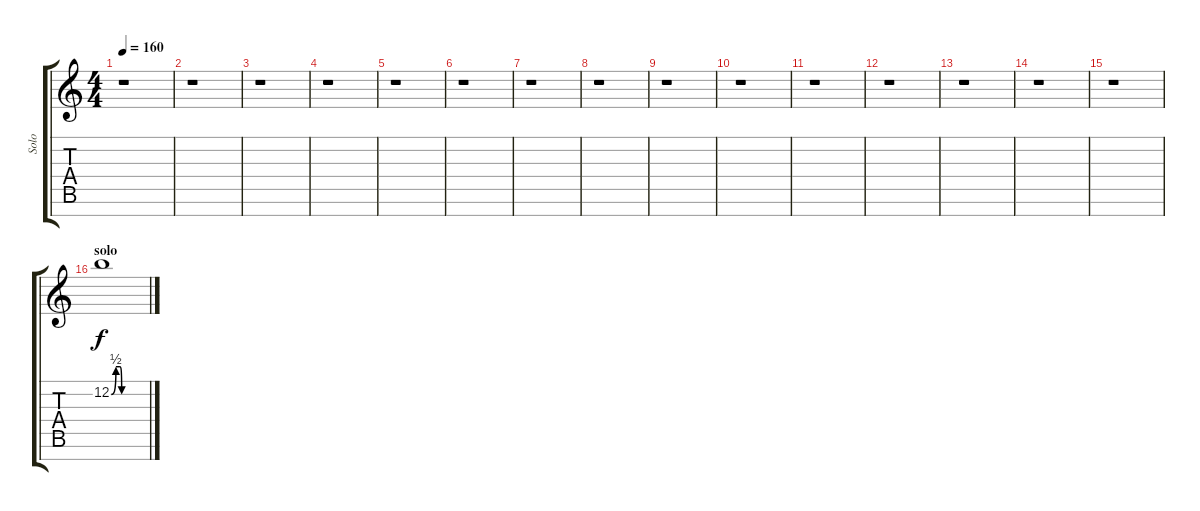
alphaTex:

\track ("Solo" "Solo") {instrument overdrivenguitar}
\staff {score tabs}
\tuning (E4 B3 G3 D3 A2 E2 B1) {hide}
\ts (4 4)
\tempo 160
\clef g2
\ks c
r.1{dy f} |
r.1 |
r.1 |
r.1 |
r.1 |
r.1 |
r.1 |
r.1 |
r.1 |
r.1 |
r.1 |
r.1 |
r.1 |
r.1 |
r.1 |
\section ("" "solo")
12.2{be (custom 0 0 8 2 15 2 18 0 30 0 45 0 60 0)}.1
